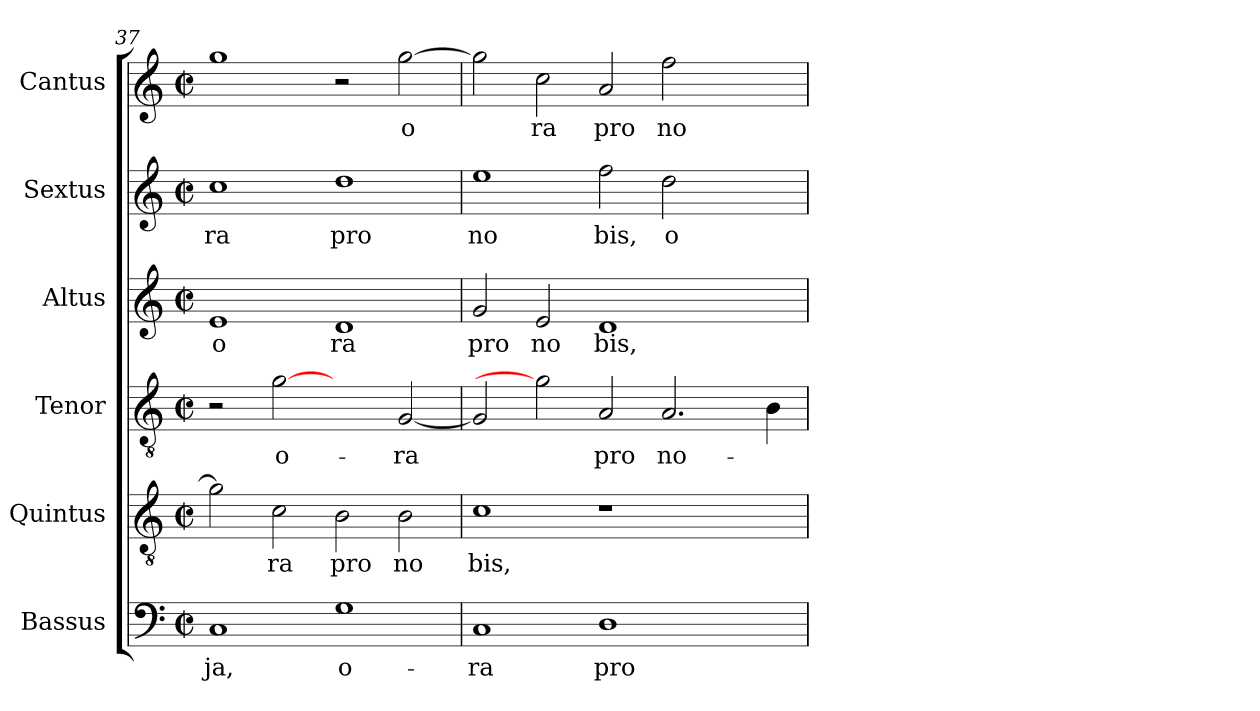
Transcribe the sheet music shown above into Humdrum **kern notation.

**kern	**text	**kern	**text	**kern	**text	**kern	**text	**kern	**text	**kern	**text
*part6	*part6	*part5	*part5	*part4	*part4	*part3	*part3	*part2	*part2	*part1	*part1
*staff6	*staff6	*staff5	*staff5	*staff4	*staff4	*staff3	*staff3	*staff2	*staff2	*staff1	*staff1
*I"Bassus	*	*I"Quintus	*	*I"Tenor	*	*I"Altus	*	*I"Sextus	*	*I"Cantus	*
*clefF4	*	*clefGv2	*	*clefGv2	*	*clefG2	*	*clefG2	*	*clefG2	*
*M2/2	*	*M2/2	*	*M2/2	*	*M2/2	*	*M2/2	*	*M2/2	*
*met(c|)	*	*met(c|)	*	*met(c|)	*	*met(c|)	*	*met(c|)	*	*met(c|)	*
=37	=37	=37	=37	=37	=37	=37	=37	=37	=37	=37	=37
!	!LO:LY:b:cj	!	!	!	!	!	!LO:LY:b:cj	!	!LO:LY:b:cj	!	!
1C	-ja,	2g\]	.	2r	.	1e	o	1cc	ra	1gg	.
!	!	!	!LO:LY:b:cj	!	!LO:LY:b:cj	!	!	!	!	!	!
.	.	2c\	ra	[2g	o-	.	.	.	.	.	.
!	!LO:LY:b:cj	!	!LO:LY:b:cj	!	!	!	!LO:LY:b:cj	!	!LO:LY:b:cj	!	!
1G	o-	2B\	pro	2ryy	.	1d	ra	1dd	pro	2r	.
!	!	!	!LO:LY:b:cj	!	!LO:LY:b:cj	!	!	!	!	!	!LO:LY:b:cj
.	.	2B\	no	[<2G/	-ra	.	.	.	.	[>2gg\	o
=38	=38	=38	=38	=38	=38	=38	=38	=38	=38	=38	=38
!	!LO:LY:b:cj	!	!LO:LY:b:cj	!	!	!	!LO:LY:b:cj	!	!LO:LY:b:cj	!	!
1C	-ra	1c	bis,	2G/]	.	2g/	pro	1ee	no	2gg\]	.
!	!	!	!	!	!	!	!LO:LY:b:cj	!	!	!	!LO:LY:b:cj
.	.	.	.	2g]	.	2e/	no	.	.	2cc\	ra
!	!LO:LY:b:cj	!	!	!	!LO:LY:b:cj	!	!LO:LY:b:cj	!	!LO:LY:b:cj	!	!LO:LY:b:cj
1D	pro	1r	.	2A/	pro	1d	bis,	2ff\	bis,	2a/	pro
!	!	!	!	!	!LO:LY:b:cj	!	!	!	!LO:LY:b:cj	!	!LO:LY:b:cj
.	.	.	.	2.A/	no-	.	.	2dd\	o	2ff\	no
2ryy	.	2ryy	.	.	.	2ryy	.	2ryy	.	2ryy	.
.	.	.	.	4B\	.	.	.	.	.	.	.
=	=	=	=	=	=	=	=	=	=	=	=
*-	*-	*-	*-	*-	*-	*-	*-	*-	*-	*-	*-
